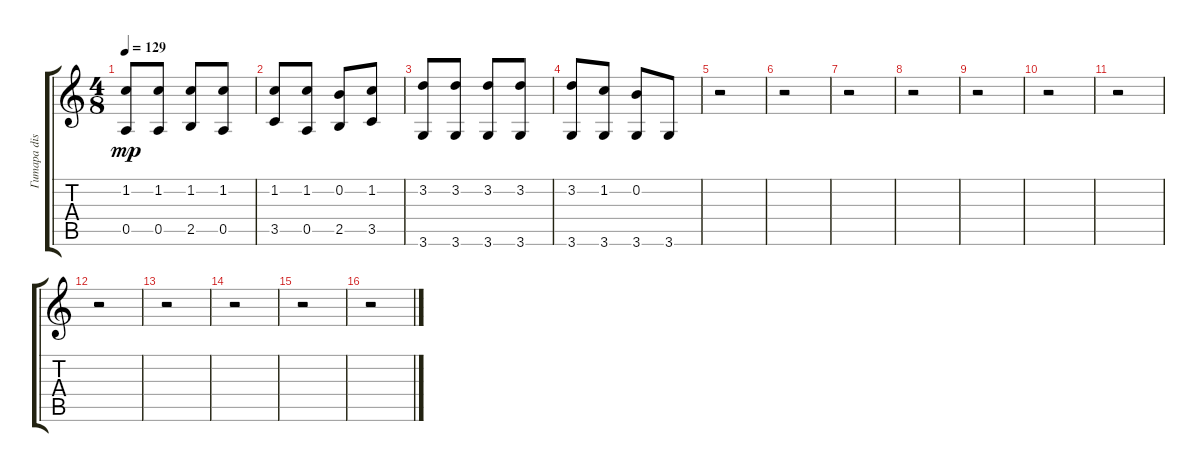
\track ("Гитара dist2" "Гитара dis") {instrument distortionguitar}
\staff {score tabs}
\tuning (E4 B3 G3 D3 A2 E2) {hide}
\ts (4 8)
\tempo 129
\clef g2
\ks c
(1.2 0.5).8{dy mp} (1.2 0.5).8 (1.2 2.5).8 (1.2 0.5).8 |
(1.2 3.5).8 (1.2 0.5).8 (0.2 2.5).8 (1.2 3.5).8 |
(3.2 3.6).8 (3.2 3.6).8 (3.2 3.6).8 (3.2 3.6).8 |
(3.2 3.6).8 (1.2 3.6).8 (0.2 3.6).8 3.6.8 |
r.2 |
r.2 |
r.2 |
r.2 |
r.2 |
r.2 |
r.2 |
r.2 |
r.2 |
r.2 |
r.2 |
r.2
